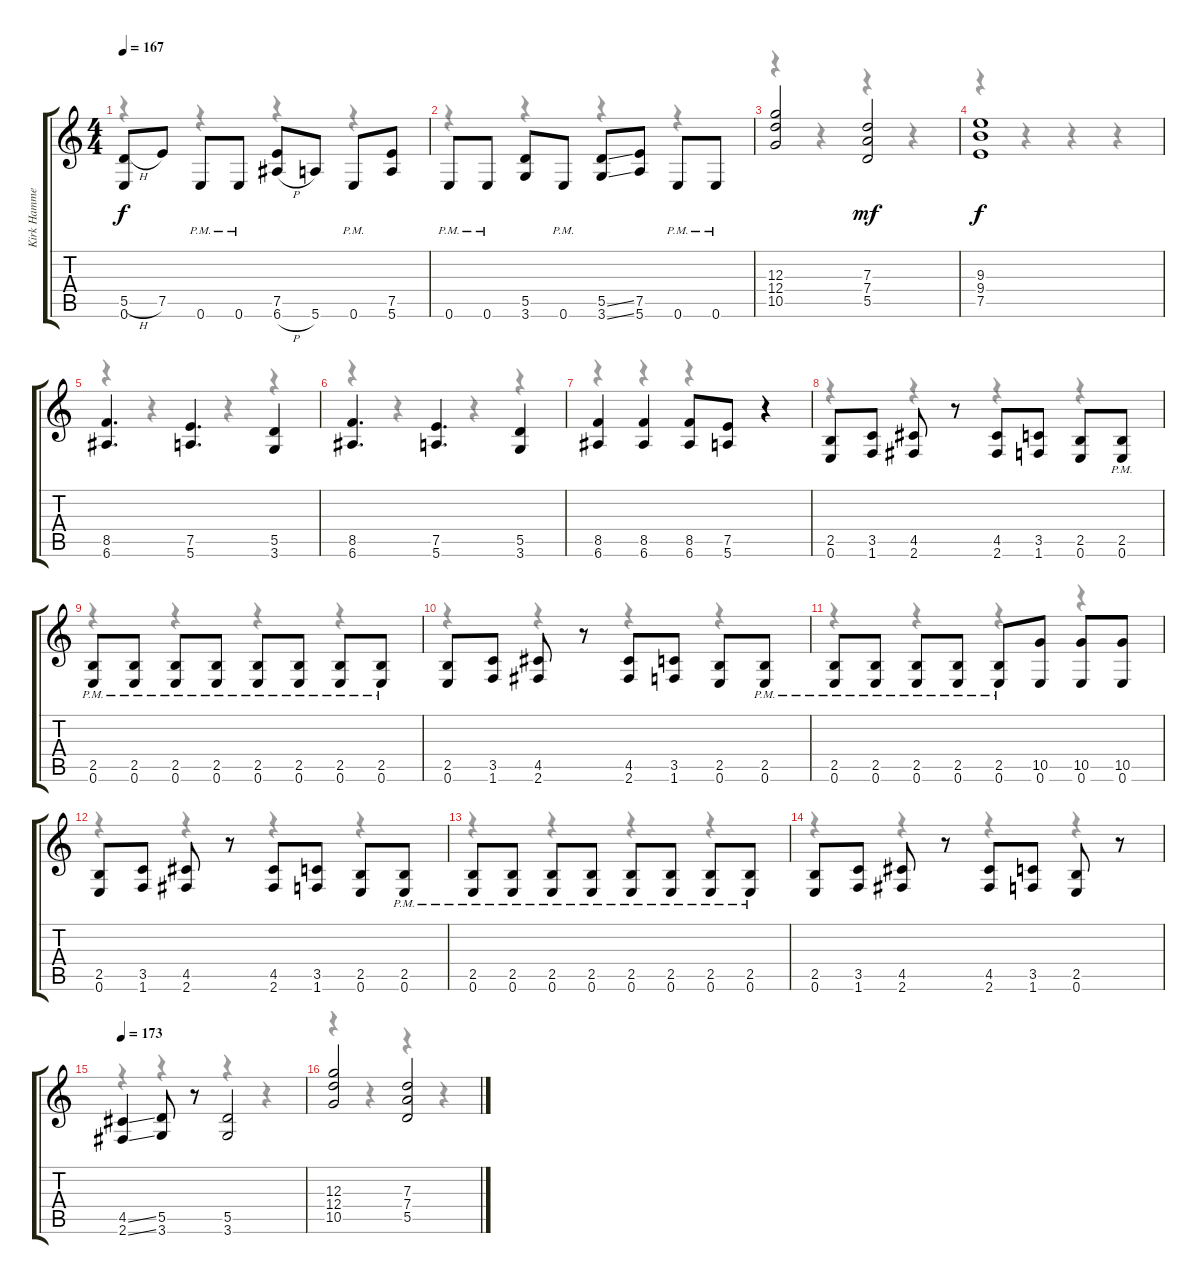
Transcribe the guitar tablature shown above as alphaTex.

\track ("Kirk Hammett" "Kirk Hamme") {instrument distortionguitar}
\staff {score tabs}
\tuning (E4 B3 G3 D3 A2 E2) {hide}
\voice
\ts (4 4)
\tempo 167
\clef g2
\ks c
(5.5{h} 0.6).8{dy f} 7.5.8 0.6{pm}.8 0.6{pm}.8 (7.5 6.6{h}).8 5.6.8 0.6{pm}.8 (7.5 5.6).8 |
0.6{pm}.8 0.6{pm}.8 (5.5 3.6).8 0.6{pm}.8 (5.5{ss} 3.6{ss}).8 (7.5 5.6).8 0.6{pm}.8 0.6{pm}.8 |
(12.3 12.4 10.5).2 (7.3 7.4 5.5).2{dy mf} |
(9.3 9.4 7.5).1{dy f} |
(8.5 6.6).4{d} (7.5 5.6).4{d} (5.5 3.6).4 |
(8.5 6.6).4{d} (7.5 5.6).4{d} (5.5 3.6).4 |
(8.5 6.6).4 (8.5 6.6).4 (8.5 6.6).8 (7.5 5.6).8 r.4 |
(2.5 0.6).8 (3.5 1.6).8 (4.5 2.6).8 r.8 (4.5 2.6).8 (3.5 1.6).8 (2.5 0.6).8 (2.5 0.6{pm}).8 |
(2.5 0.6{pm}).8 (2.5 0.6{pm}).8 (2.5 0.6{pm}).8 (2.5 0.6{pm}).8 (2.5 0.6{pm}).8 (2.5 0.6{pm}).8 (2.5 0.6{pm}).8 (2.5 0.6{pm}).8 |
(2.5 0.6).8 (3.5 1.6).8 (4.5 2.6).8 r.8 (4.5 2.6).8 (3.5 1.6).8 (2.5 0.6).8 (2.5 0.6{pm}).8 |
(2.5 0.6{pm}).8 (2.5 0.6{pm}).8 (2.5 0.6{pm}).8 (2.5 0.6{pm}).8 (2.5 0.6{pm}).8 (10.5 0.6).8 (10.5 0.6).8 (10.5 0.6).8 |
(2.5 0.6).8 (3.5 1.6).8 (4.5 2.6).8 r.8 (4.5 2.6).8 (3.5 1.6).8 (2.5 0.6).8 (2.5 0.6{pm}).8 |
(2.5 0.6{pm}).8 (2.5 0.6{pm}).8 (2.5 0.6{pm}).8 (2.5 0.6{pm}).8 (2.5 0.6{pm}).8 (2.5 0.6{pm}).8 (2.5 0.6{pm}).8 (2.5 0.6{pm}).8 |
(2.5 0.6).8 (3.5 1.6).8 (4.5 2.6).8 r.8 (4.5 2.6).8 (3.5 1.6).8 (2.5 0.6).8 r.8 |
\tempo 173
(4.5{ss} 2.6{ss}).4 (5.5 3.6).8 r.8 (5.5 3.6).2 |
(12.3 12.4 10.5).2 (7.3 7.4 5.5).2
\voice
\clef g2
\ottava regular
\simile none
\ks c
r.4{dy f} r.4 r.4 r.4 |
r.4 r.4 r.4 r.4 |
r.4 r.4 r.4 r.4 |
r.4 r.4 r.4 r.4 |
r.4 r.4 r.4 r.4 |
r.4 r.4 r.4 r.4 |
r.4 r.4 r.4 r.4 |
r.4 r.4 r.4 r.4 |
r.4 r.4 r.4 r.4 |
r.4 r.4 r.4 r.4 |
r.4 r.4 r.4 r.4 |
r.4 r.4 r.4 r.4 |
r.4 r.4 r.4 r.4 |
r.4 r.4 r.4 r.4 |
r.4 r.4 r.4 r.4 |
r.4 r.4 r.4 r.4
